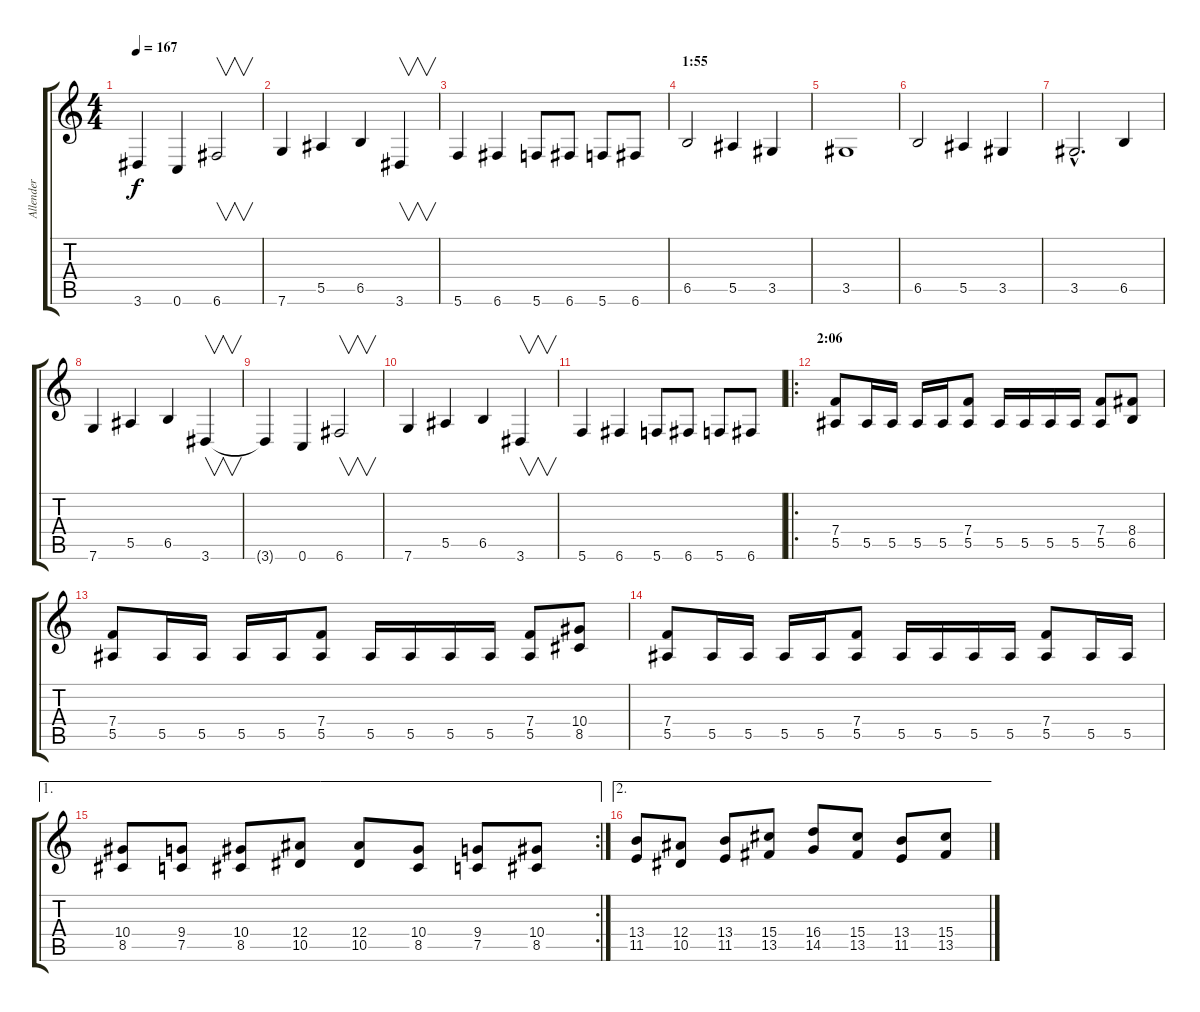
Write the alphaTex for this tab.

\track ("Allender" "Allender") {instrument distortionguitar}
\staff {score tabs}
\tuning (C4 G3 Eb3 Bb2 F2 C2) {hide}
\ts (4 4)
\tempo 167
\clef g2
\ks c
3.6{t}.4{dy f} 0.6.4 6.6.2{v} |
7.6.4 5.5.4 6.5.4 3.6.4{v} |
5.6.4 6.6.4 5.6.8 6.6.8 5.6.8 6.6.8 |
\section ("" "1:55")
6.5.2 5.5.4 3.5.4 |
3.5.1 |
6.5.2 5.5.4 3.5.4 |
3.5{hac}.2{d} 6.5.4 |
7.6.4 5.5.4 6.5.4 3.6.4{v} |
3.6{t}.4 0.6.4 6.6.2{v} |
7.6.4 5.5.4 6.5.4 3.6.4{v} |
5.6.4 6.6.4 5.6.8 6.6.8 5.6.8 6.6.8 |
\ro
\section ("" "2:06")
(7.4 5.5).8 5.5.16 5.5.16 5.5.16 5.5.16 (7.4 5.5).8 5.5.16 5.5.16 5.5.16 5.5.16 (7.4 5.5).8 (8.4 6.5).8 |
(7.4 5.5).8 5.5.16 5.5.16 5.5.16 5.5.16 (7.4 5.5).8 5.5.16 5.5.16 5.5.16 5.5.16 (7.4 5.5).8 (10.4 8.5).8 |
(7.4 5.5).8 5.5.16 5.5.16 5.5.16 5.5.16 (7.4 5.5).8 5.5.16 5.5.16 5.5.16 5.5.16 (7.4 5.5).8 5.5.16 5.5.16 |
\ae 1
\rc 2
(10.4 8.5).8 (9.4 7.5).8 (10.4 8.5).8 (12.4 10.5).8 (12.4 10.5).8 (10.4 8.5).8 (9.4 7.5).8 (10.4 8.5).8 |
\ae 2
(13.4 11.5).8 (12.4 10.5).8 (13.4 11.5).8 (15.4 13.5).8 (16.4 14.5).8 (15.4 13.5).8 (13.4 11.5).8 (15.4 13.5).8
